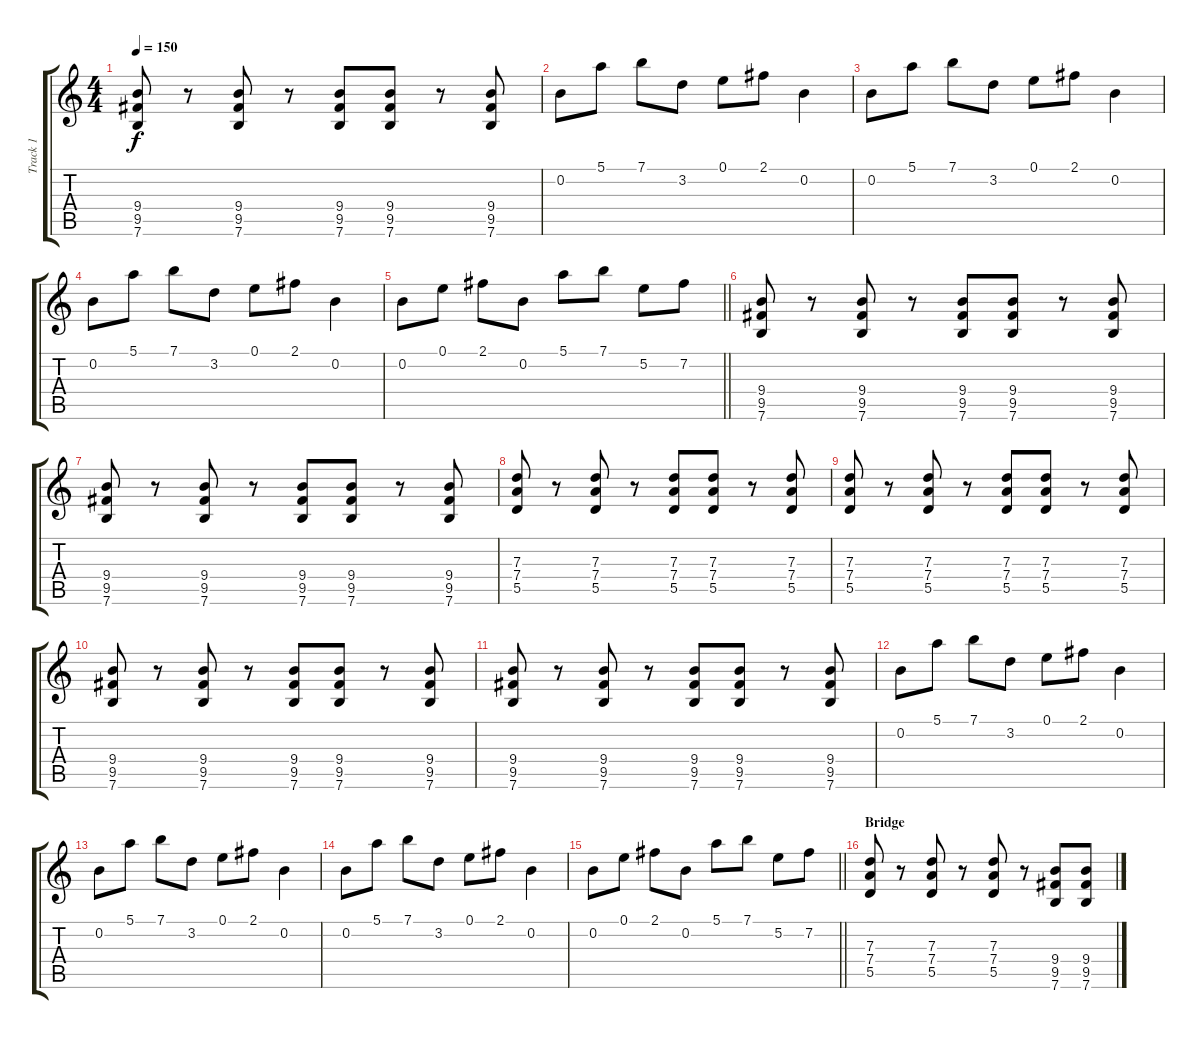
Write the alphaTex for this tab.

\track ("Track 1" "Track 1") {instrument distortionguitar}
\staff {score tabs}
\tuning (E4 B3 G3 D3 A2 E2) {hide}
\ts (4 4)
\tempo 150
\clef g2
\ks c
(9.4 9.5 7.6).8{dy f} r.8 (9.4 9.5 7.6).8 r.8 (9.4 9.5 7.6).8 (9.4 9.5 7.6).8 r.8 (9.4 9.5 7.6).8 |
0.2.8 5.1.8 7.1.8 3.2.8 0.1.8 2.1.8 0.2.4 |
0.2.8 5.1.8 7.1.8 3.2.8 0.1.8 2.1.8 0.2.4 |
0.2.8 5.1.8 7.1.8 3.2.8 0.1.8 2.1.8 0.2.4 |
\barLineRight lightlight
0.2.8 0.1.8 2.1.8 0.2.8 5.1.8 7.1.8 5.2.8 7.2.8 |
(9.4 9.5 7.6).8 r.8 (9.4 9.5 7.6).8 r.8 (9.4 9.5 7.6).8 (9.4 9.5 7.6).8 r.8 (9.4 9.5 7.6).8 |
(9.4 9.5 7.6).8 r.8 (9.4 9.5 7.6).8 r.8 (9.4 9.5 7.6).8 (9.4 9.5 7.6).8 r.8 (9.4 9.5 7.6).8 |
(7.3 7.4 5.5).8 r.8 (7.3 7.4 5.5).8 r.8 (7.3 7.4 5.5).8 (7.3 7.4 5.5).8 r.8 (7.3 7.4 5.5).8 |
(7.3 7.4 5.5).8 r.8 (7.3 7.4 5.5).8 r.8 (7.3 7.4 5.5).8 (7.3 7.4 5.5).8 r.8 (7.3 7.4 5.5).8 |
(9.4 9.5 7.6).8 r.8 (9.4 9.5 7.6).8 r.8 (9.4 9.5 7.6).8 (9.4 9.5 7.6).8 r.8 (9.4 9.5 7.6).8 |
(9.4 9.5 7.6).8 r.8 (9.4 9.5 7.6).8 r.8 (9.4 9.5 7.6).8 (9.4 9.5 7.6).8 r.8 (9.4 9.5 7.6).8 |
0.2.8 5.1.8 7.1.8 3.2.8 0.1.8 2.1.8 0.2.4 |
0.2.8 5.1.8 7.1.8 3.2.8 0.1.8 2.1.8 0.2.4 |
0.2.8 5.1.8 7.1.8 3.2.8 0.1.8 2.1.8 0.2.4 |
\barLineRight lightlight
0.2.8 0.1.8 2.1.8 0.2.8 5.1.8 7.1.8 5.2.8 7.2.8 |
\section ("" "Bridge")
(7.3 7.4 5.5).8 r.8 (7.3 7.4 5.5).8 r.8 (7.3 7.4 5.5).8 r.8 (9.4 9.5 7.6).8 (9.4 9.5 7.6).8
